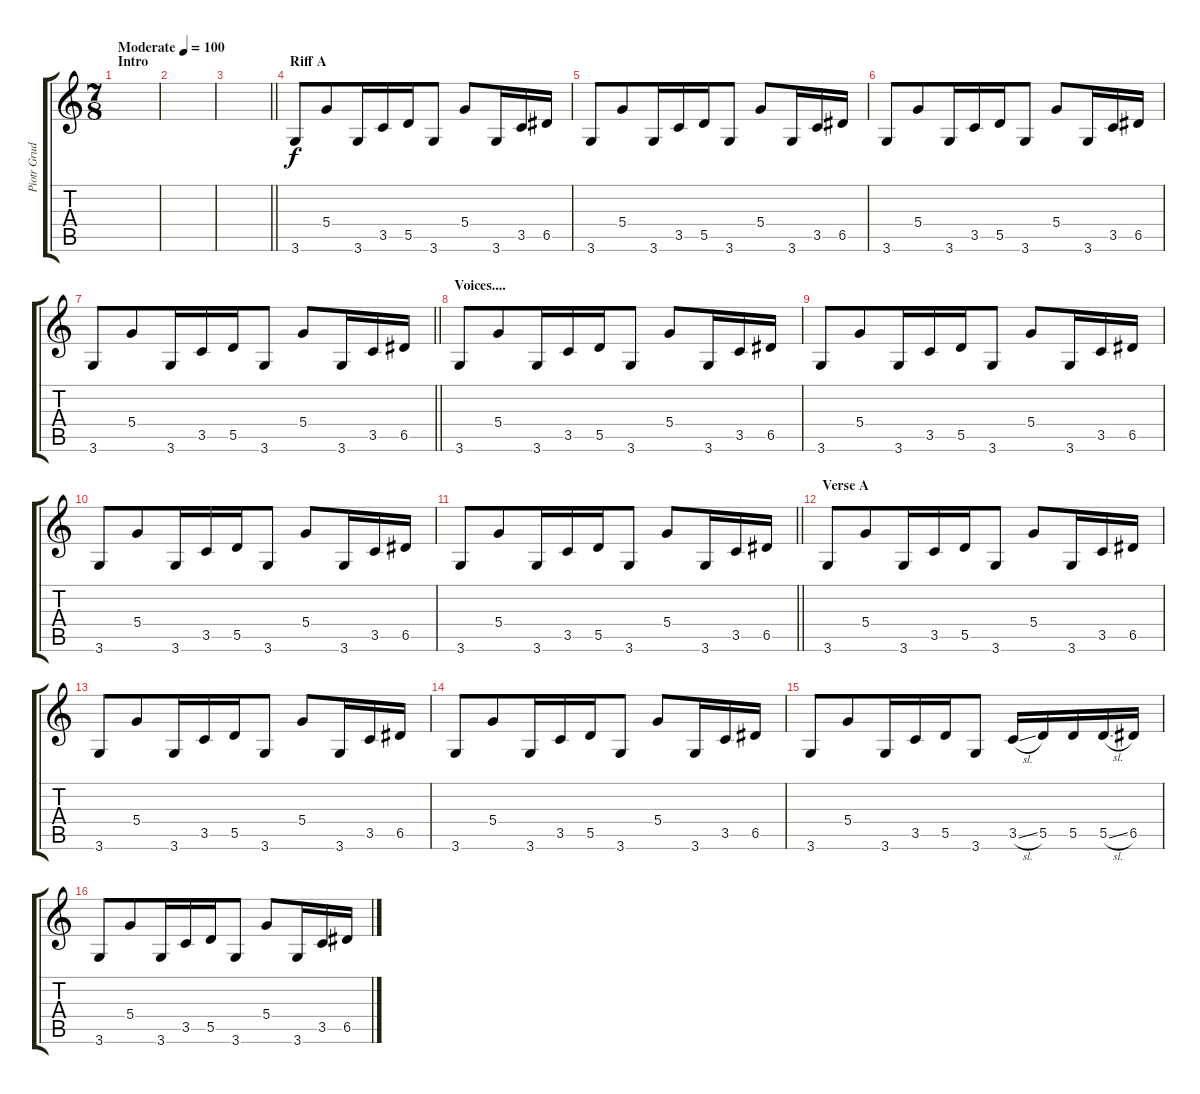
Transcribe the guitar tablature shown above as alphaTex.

\track ("Piotr Grudzinski" "Piotr Grud") {instrument acousticguitarsteel}
\staff {score tabs}
\tuning (E4 B3 G3 D3 A2 E2) {hide}
\ts (7 8)
\section ("" "Intro")
\tempo (100 "Moderate")
\clef g2
\ks c
|
|
\barLineRight lightlight
|
\section ("" "Riff A")
3.6.8 5.4.8 3.6.16 3.5.16 5.5.16 3.6.8 5.4.8 3.6.16 3.5.16 6.5.16 |
3.6.8 5.4.8 3.6.16 3.5.16 5.5.16 3.6.8 5.4.8 3.6.16 3.5.16 6.5.16 |
3.6.8 5.4.8 3.6.16 3.5.16 5.5.16 3.6.8 5.4.8 3.6.16 3.5.16 6.5.16 |
\barLineRight lightlight
3.6.8 5.4.8 3.6.16 3.5.16 5.5.16 3.6.8 5.4.8 3.6.16 3.5.16 6.5.16 |
\section ("" "Voices....")
3.6.8 5.4.8 3.6.16 3.5.16 5.5.16 3.6.8 5.4.8 3.6.16 3.5.16 6.5.16 |
3.6.8 5.4.8 3.6.16 3.5.16 5.5.16 3.6.8 5.4.8 3.6.16 3.5.16 6.5.16 |
3.6.8 5.4.8 3.6.16 3.5.16 5.5.16 3.6.8 5.4.8 3.6.16 3.5.16 6.5.16 |
\barLineRight lightlight
3.6.8 5.4.8 3.6.16 3.5.16 5.5.16 3.6.8 5.4.8 3.6.16 3.5.16 6.5.16 |
\section ("" "Verse A")
3.6.8 5.4.8 3.6.16 3.5.16 5.5.16 3.6.8 5.4.8 3.6.16 3.5.16 6.5.16 |
3.6.8 5.4.8 3.6.16 3.5.16 5.5.16 3.6.8 5.4.8 3.6.16 3.5.16 6.5.16 |
3.6.8 5.4.8 3.6.16 3.5.16 5.5.16 3.6.8 5.4.8 3.6.16 3.5.16 6.5.16 |
3.6.8 5.4.8 3.6.16 3.5.16 5.5.16 3.6.8 3.5{sl}.16 5.5.16 5.5.16 5.5{sl}.16 6.5.16 |
3.6.8 5.4.8 3.6.16 3.5.16 5.5.16 3.6.8 5.4.8 3.6.16 3.5.16 6.5.16
